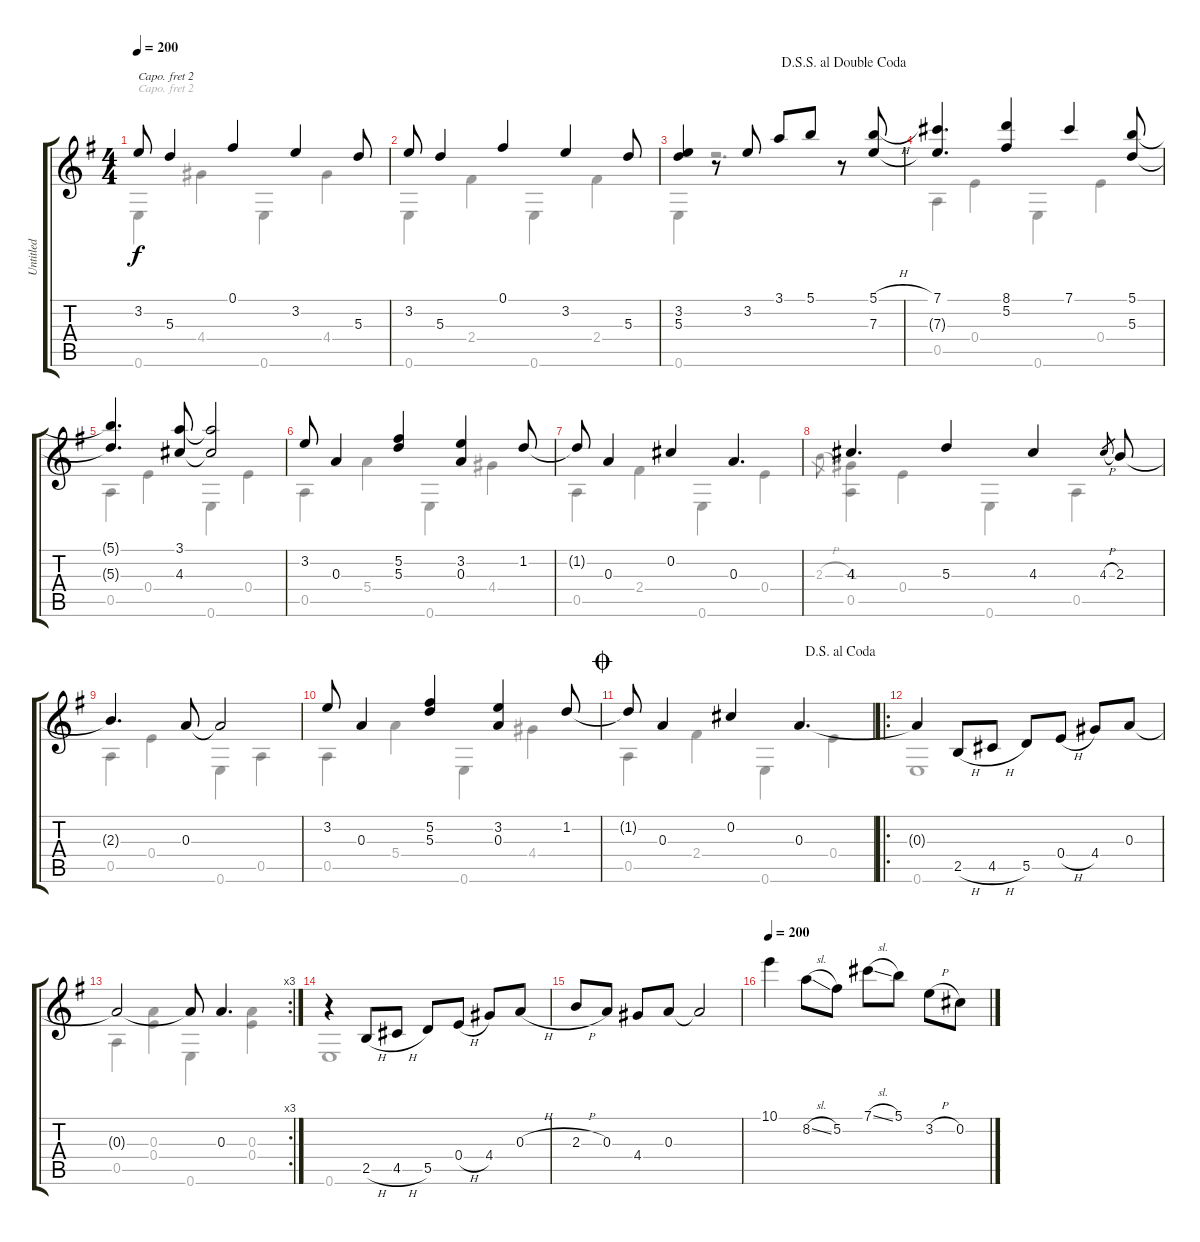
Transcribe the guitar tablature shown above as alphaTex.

\track ("Untitled" "Untitled") {instrument acousticguitarsteel}
\staff {score tabs}
\capo 2
\tuning (E4 B3 G3 D3 G2 D2) {hide}
\voice
\ts (4 4)
\tempo 200
\clef g2
\ks g
3.2.8{dy f} 5.3.4 0.1.4 3.2.4 5.3.8 |
3.2.8 5.3.4 0.1.4 3.2.4 5.3.8 |
\jump dalsegnosegnoaldoublecoda
(3.2 5.3).4 r.8 3.2.8 3.1.8 5.1.8 r.8 (5.1{h} 7.3).8 |
(7.1 7.3{t}).4{d} (8.1 5.2).4 7.1.4 (5.1 5.3).8 |
(5.1{t} 5.3{t}).4{d} (3.1 4.3).8 (3.1{t} 4.3{t}).2 |
3.2.8 0.3.4 (5.2 5.3).4 (3.2 0.3).4 1.2.8 |
1.2{t}.8 0.3.4 0.2.4 0.3.4{d} |
4.3.4{d} 5.3.4 4.3.4 4.3{h}.8{gr} 2.3.8 |
2.3{t}.4{d} 0.3.8 0.3{t}.2 |
3.2.8 0.3.4 (5.2 5.3).4 (3.2 0.3).4 1.2.8 |
\jump coda
\jump dalsegnoalcoda
1.2{t}.8 0.3.4 0.2.4 0.3.4{d} |
\ro
0.3{t}.4 2.5{h}.8 4.5{h}.8 5.5.8 0.4{h}.8 4.4.8 0.3.8 |
\rc 3
0.3{t}.2 0.3{t}.8 0.3.4{d} |
r.4 2.5{h}.8 4.5{h}.8 5.5.8 0.4{h}.8 4.4.8 0.3{h}.8 |
2.3{h}.8 0.3.8 4.4.8 0.3.8 0.3{t}.2 |
\tempo 200
10.1.4 8.2{sl}.8 5.2.8 7.1{sl}.8 5.1.8 3.2{h}.8 0.2.8
\voice
\clef g2
\ottava regular
\simile none
\ks g
0.6.4{dy f} 4.4.4 0.6.4 4.4.4 |
0.6.4 2.4.4 0.6.4 2.4.4 |
0.6.4 r.2{d} |
0.5.4 0.4.4 0.6.4 0.4.4 |
0.5.4 0.4.4 0.6.4 0.4.4 |
0.5.4 5.4.4 0.6.4 4.4.4 |
0.5.4 2.4.4 0.6.4 0.4.4 |
2.3{h}.8{gr} (-1.3 0.5).4 0.4.4 0.6.4 0.5.4 |
0.5.4 0.4.4 0.6.4 0.5.4 |
0.5.4 5.4.4 0.6.4 4.4.4 |
0.5.4 2.4.4 0.6.4 0.4.4 |
0.6.1 |
0.5.4 (0.3 0.4).4 0.6.4 (0.3 0.4).4 |
0.6.1 |
|
